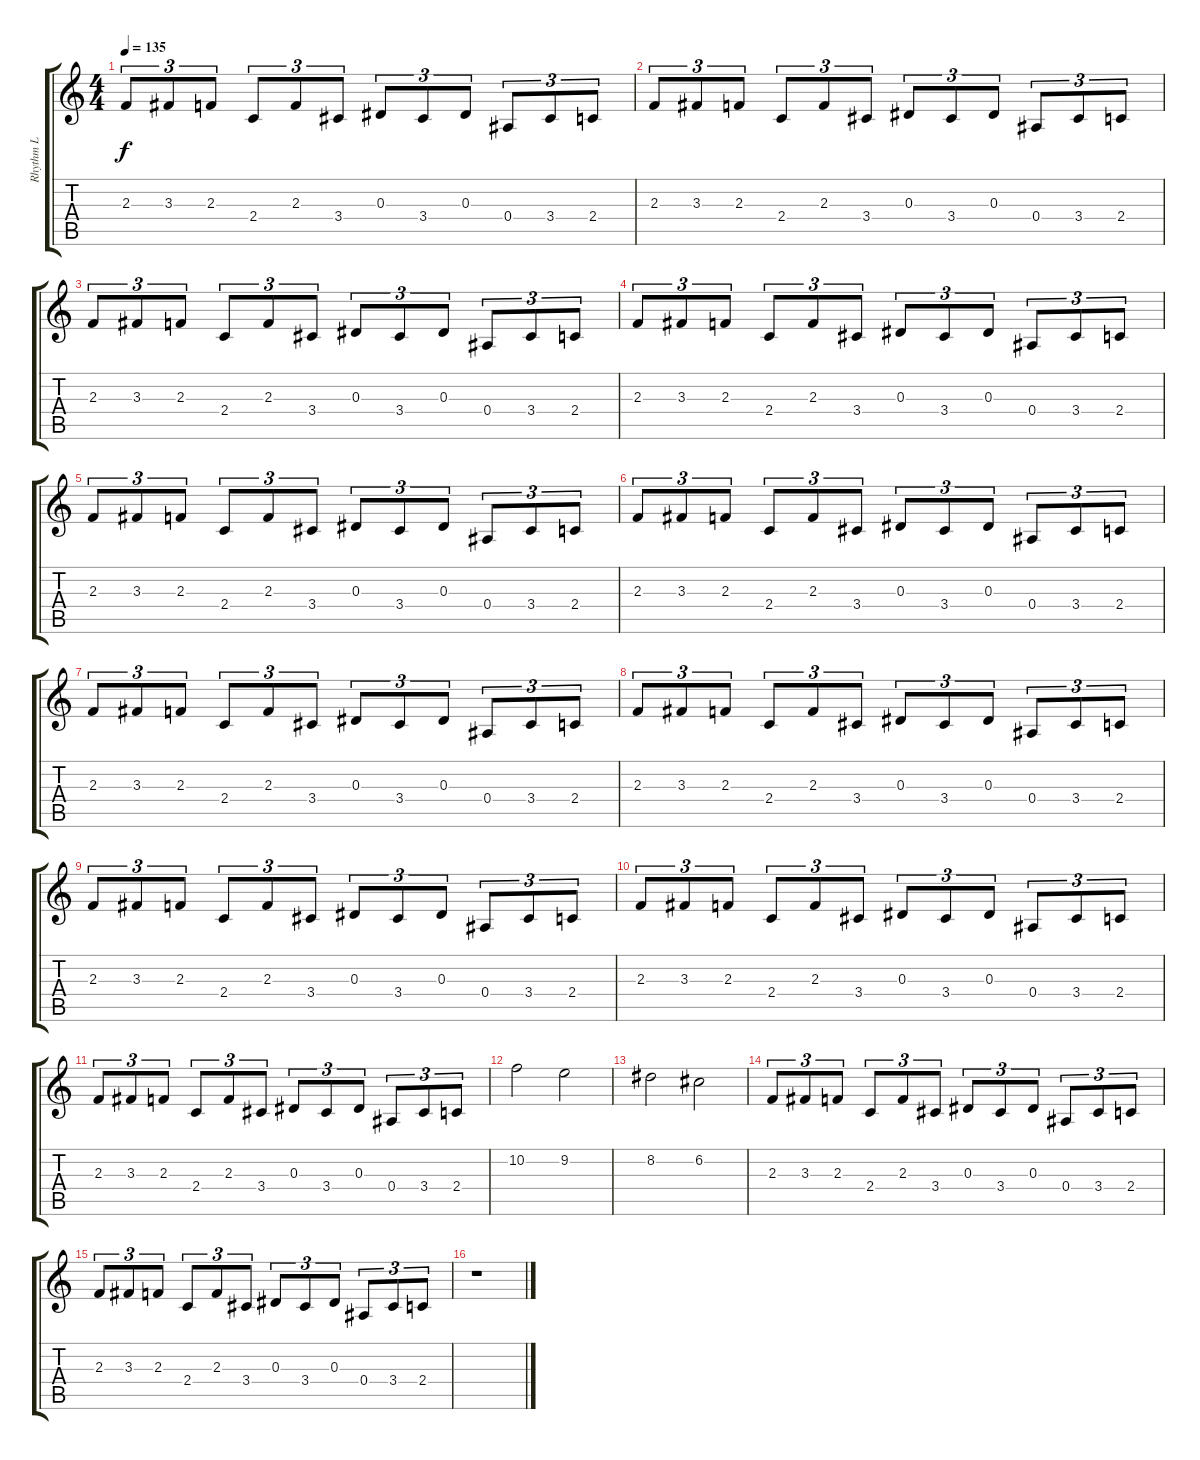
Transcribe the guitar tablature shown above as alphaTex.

\track ("Rhythm L" "Rhythm L") {instrument distortionguitar}
\staff {score tabs}
\tuning (C4 G3 Eb3 Bb2 F2 C2) {hide}
\ts (4 4)
\tempo 135
\clef g2
\ks c
2.3.8{tu (3 2) dy f instrument overdrivenguitar} 3.3.8{tu (3 2)} 2.3.8{tu (3 2)} 2.4.8{tu (3 2)} 2.3.8{tu (3 2)} 3.4.8{tu (3 2)} 0.3.8{tu (3 2)} 3.4.8{tu (3 2)} 0.3.8{tu (3 2)} 0.4.8{tu (3 2)} 3.4.8{tu (3 2)} 2.4.8{tu (3 2)} |
2.3.8{tu (3 2) instrument overdrivenguitar} 3.3.8{tu (3 2)} 2.3.8{tu (3 2)} 2.4.8{tu (3 2)} 2.3.8{tu (3 2)} 3.4.8{tu (3 2)} 0.3.8{tu (3 2)} 3.4.8{tu (3 2)} 0.3.8{tu (3 2)} 0.4.8{tu (3 2)} 3.4.8{tu (3 2)} 2.4.8{tu (3 2)} |
2.3.8{tu (3 2) instrument overdrivenguitar} 3.3.8{tu (3 2)} 2.3.8{tu (3 2)} 2.4.8{tu (3 2)} 2.3.8{tu (3 2)} 3.4.8{tu (3 2)} 0.3.8{tu (3 2)} 3.4.8{tu (3 2)} 0.3.8{tu (3 2)} 0.4.8{tu (3 2)} 3.4.8{tu (3 2)} 2.4.8{tu (3 2)} |
2.3.8{tu (3 2) instrument overdrivenguitar} 3.3.8{tu (3 2)} 2.3.8{tu (3 2)} 2.4.8{tu (3 2)} 2.3.8{tu (3 2)} 3.4.8{tu (3 2)} 0.3.8{tu (3 2)} 3.4.8{tu (3 2)} 0.3.8{tu (3 2)} 0.4.8{tu (3 2)} 3.4.8{tu (3 2)} 2.4.8{tu (3 2)} |
2.3.8{tu (3 2) instrument overdrivenguitar} 3.3.8{tu (3 2)} 2.3.8{tu (3 2)} 2.4.8{tu (3 2)} 2.3.8{tu (3 2)} 3.4.8{tu (3 2)} 0.3.8{tu (3 2)} 3.4.8{tu (3 2)} 0.3.8{tu (3 2)} 0.4.8{tu (3 2)} 3.4.8{tu (3 2)} 2.4.8{tu (3 2)} |
2.3.8{tu (3 2) instrument overdrivenguitar} 3.3.8{tu (3 2)} 2.3.8{tu (3 2)} 2.4.8{tu (3 2)} 2.3.8{tu (3 2)} 3.4.8{tu (3 2)} 0.3.8{tu (3 2)} 3.4.8{tu (3 2)} 0.3.8{tu (3 2)} 0.4.8{tu (3 2)} 3.4.8{tu (3 2)} 2.4.8{tu (3 2)} |
2.3.8{tu (3 2) instrument overdrivenguitar} 3.3.8{tu (3 2)} 2.3.8{tu (3 2)} 2.4.8{tu (3 2)} 2.3.8{tu (3 2)} 3.4.8{tu (3 2)} 0.3.8{tu (3 2)} 3.4.8{tu (3 2)} 0.3.8{tu (3 2)} 0.4.8{tu (3 2)} 3.4.8{tu (3 2)} 2.4.8{tu (3 2)} |
2.3.8{tu (3 2) instrument overdrivenguitar} 3.3.8{tu (3 2)} 2.3.8{tu (3 2)} 2.4.8{tu (3 2)} 2.3.8{tu (3 2)} 3.4.8{tu (3 2)} 0.3.8{tu (3 2)} 3.4.8{tu (3 2)} 0.3.8{tu (3 2)} 0.4.8{tu (3 2)} 3.4.8{tu (3 2)} 2.4.8{tu (3 2)} |
2.3.8{tu (3 2) instrument overdrivenguitar} 3.3.8{tu (3 2)} 2.3.8{tu (3 2)} 2.4.8{tu (3 2)} 2.3.8{tu (3 2)} 3.4.8{tu (3 2)} 0.3.8{tu (3 2)} 3.4.8{tu (3 2)} 0.3.8{tu (3 2)} 0.4.8{tu (3 2)} 3.4.8{tu (3 2)} 2.4.8{tu (3 2)} |
2.3.8{tu (3 2) instrument overdrivenguitar} 3.3.8{tu (3 2)} 2.3.8{tu (3 2)} 2.4.8{tu (3 2)} 2.3.8{tu (3 2)} 3.4.8{tu (3 2)} 0.3.8{tu (3 2)} 3.4.8{tu (3 2)} 0.3.8{tu (3 2)} 0.4.8{tu (3 2)} 3.4.8{tu (3 2)} 2.4.8{tu (3 2)} |
2.3.8{tu (3 2) instrument overdrivenguitar} 3.3.8{tu (3 2)} 2.3.8{tu (3 2)} 2.4.8{tu (3 2)} 2.3.8{tu (3 2)} 3.4.8{tu (3 2)} 0.3.8{tu (3 2)} 3.4.8{tu (3 2)} 0.3.8{tu (3 2)} 0.4.8{tu (3 2)} 3.4.8{tu (3 2)} 2.4.8{tu (3 2)} |
10.2.2 9.2.2 |
8.2.2 6.2.2 |
2.3.8{tu (3 2) instrument overdrivenguitar} 3.3.8{tu (3 2)} 2.3.8{tu (3 2)} 2.4.8{tu (3 2)} 2.3.8{tu (3 2)} 3.4.8{tu (3 2)} 0.3.8{tu (3 2)} 3.4.8{tu (3 2)} 0.3.8{tu (3 2)} 0.4.8{tu (3 2)} 3.4.8{tu (3 2)} 2.4.8{tu (3 2)} |
2.3.8{tu (3 2) instrument overdrivenguitar} 3.3.8{tu (3 2)} 2.3.8{tu (3 2)} 2.4.8{tu (3 2)} 2.3.8{tu (3 2)} 3.4.8{tu (3 2)} 0.3.8{tu (3 2)} 3.4.8{tu (3 2)} 0.3.8{tu (3 2)} 0.4.8{tu (3 2)} 3.4.8{tu (3 2)} 2.4.8{tu (3 2)} |
r.1
